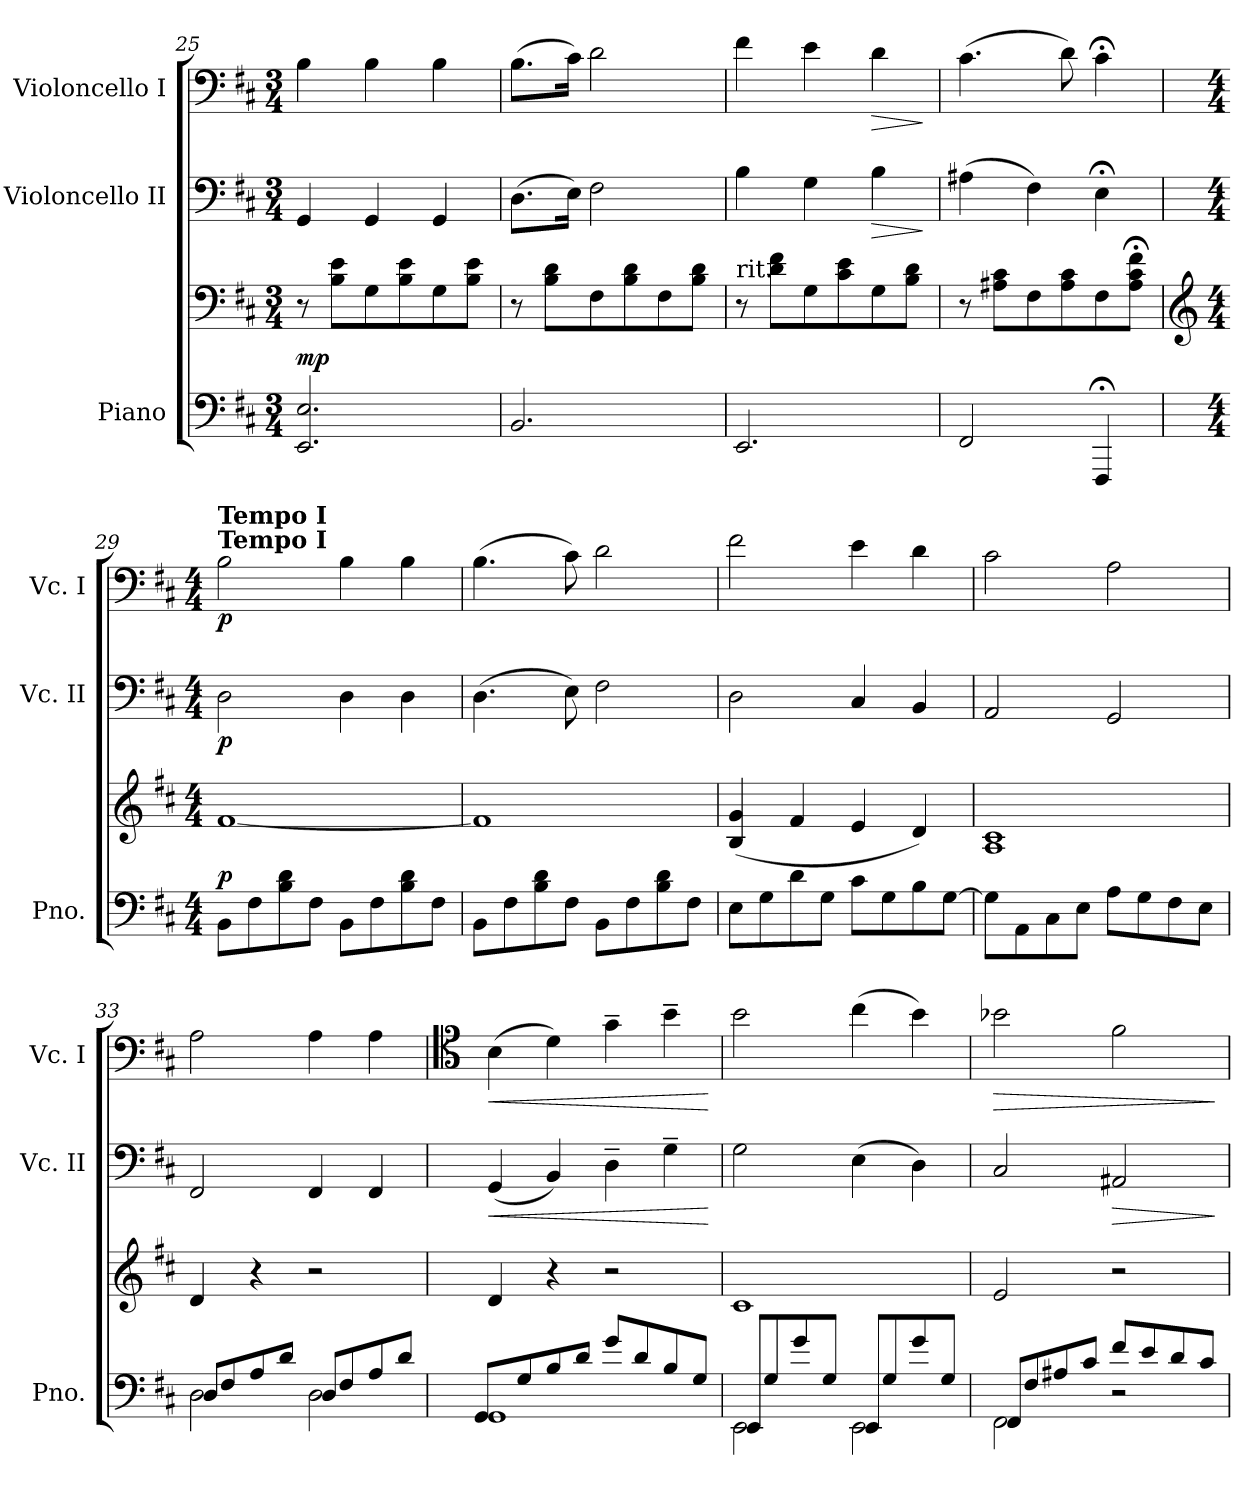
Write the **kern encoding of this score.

**kern	**kern	**dynam	**kern	**dynam	**kern	**dynam
*part3	*part3	*part3	*part2	*part2	*part1	*part1
*staff4	*staff3	*staff3/4	*staff2	*staff2	*staff1	*staff1
*I"Piano	*	*	*I"Violoncello II	*	*I"Violoncello I	*
*I'Pno.	*	*	*I'Vc. II	*	*I'Vc. I	*
*clefF4	*clefF4	*	*clefF4	*	*clefF4	*
*k[f#c#]	*k[f#c#]	*	*k[f#c#]	*	*k[f#c#]	*
*M3/4	*M3/4	*	*M3/4	*	*M3/4	*
=25	=25	=25	=25	=25	=25	=25
!	!	!LO:DY:a=2	!	!LO:DY:b	!	!
!	!	!	!	!LO:DY:n=1:b	!	!
2.EE/ 2.E/	8r	mp	4GG/	mp mp	4B\	.
.	8B\ 8e\L	.	.	.	.	.
.	8G\	.	4GG/	.	4B\	.
.	8B\ 8e\	.	.	.	.	.
.	8G\	.	4GG/	.	4B\	.
.	8B\ 8e\J	.	.	.	.	.
=26	=26	=26	=26	=26	=26	=26
2.BB/	8r	.	(8.D\L	.	(8.B\L	.
.	8B\ 8d\L	.	.	.	.	.
.	.	.	16E\Jk)	.	16c#\Jk)	.
.	8F#\	.	2F#\	.	2d\	.
.	8B\ 8d\	.	.	.	.	.
.	8F#\	.	.	.	.	.
.	8B\ 8d\J	.	.	.	.	.
=27	=27	=27	=27	=27	=27	=27
!	!LO:TX:a:t=rit.	!	!	!	!	!
2.EE/	8r	.	4B\	.	4f#\	.
.	8d\ 8f#\L	.	.	.	.	.
.	8G\	.	4G\	.	4e\	.
.	8c#\ 8e\	.	.	.	.	.
!	!	!	!	!LO:HP:b	!	!LO:HP:b
.	8G\	.	4B\	>	4d\	>
.	8B\ 8d\J	.	.	.	.	.
.	.	.	.	]	.	]
=28	=28	=28	=28	=28	=28	=28
2FF#/	8r	.	(4A#X\	.	(4.c#\	.
.	8A#X\ 8c#\L	.	.	.	.	.
.	8F#\	.	4F#\)	.	.	.
.	8A#\ 8c#\	.	.	.	8d\)	.
4FFF#;/	8F#\	.	4E;<\	.	4c#;<\	.
.	8A#\;< 8c#\;< 8f#\;<J	.	.	.	.	.
!!LO:LB:g=z
=29	=29	=29	=29	=29	=29	=29
*	*clefG2	*	*	*	*	*
*M4/4	*M4/4	*	*M4/4	*	*M4/4	*
!	!	!	!	!	!LO:TX:a:B:t=Tempo I	!
!	!	!	!	!	!LO:TX:a:B:t=Tempo I	!
!	!	!LO:DY:a=2	!	!LO:DY:b	!	!LO:DY:b
8BB\L	[1f#	p	2D\	p	2B\	p
8F#\	.	.	.	.	.	.
8B\ 8d\	.	.	.	.	.	.
8F#\J	.	.	.	.	.	.
8BB\L	.	.	4D\	.	4B\	.
8F#\	.	.	.	.	.	.
8B\ 8d\	.	.	4D\	.	4B\	.
8F#\J	.	.	.	.	.	.
=30	=30	=30	=30	=30	=30	=30
8BB\L	1f#]	.	(4.D\	.	(4.B\	.
8F#\	.	.	.	.	.	.
8B\ 8d\	.	.	.	.	.	.
8F#\J	.	.	8E\)	.	8c#\)	.
8BB\L	.	.	2F#\	.	2d\	.
8F#\	.	.	.	.	.	.
8B\ 8d\	.	.	.	.	.	.
8F#\J	.	.	.	.	.	.
=31	=31	=31	=31	=31	=31	=31
8E\L	(4B/ 4g/	.	2D\	.	2f#\	.
8G\	.	.	.	.	.	.
8d\	4f#/	.	.	.	.	.
8G\J	.	.	.	.	.	.
8c#\L	4e/	.	4C#/	.	4e\	.
8G\	.	.	.	.	.	.
8B\	4d/)	.	4BB/	.	4d\	.
[8G\J	.	.	.	.	.	.
=32	=32	=32	=32	=32	=32	=32
8G\L]	1A 1c#	.	2AA/	.	2c#\	.
8AA\	.	.	.	.	.	.
8C#\	.	.	.	.	.	.
8E\J	.	.	.	.	.	.
8A\L	.	.	2GG/	.	2A\	.
8G\	.	.	.	.	.	.
8F#\	.	.	.	.	.	.
8E\J	.	.	.	.	.	.
!!LO:PB:g=z
=33	=33	=33	=33	=33	=33	=33
*^	*	*	*	*	*	*
*	*^	*	*	*	*	*	*
1rbyy	2D\	8D/L	4d/	.	2FF#/	.	2A\	.
.	.	8F#/	.	.	.	.	.	.
.	.	8A/	4r	.	.	.	.	.
.	.	8d/J	.	.	.	.	.	.
.	2D\	8D/L	2r	.	4FF#/	.	4A\	.
.	.	8F#/	.	.	.	.	.	.
.	.	8A/	.	.	4FF#/	.	4A\	.
.	.	8d/J	.	.	.	.	.	.
=34	=34	=34	=34	=34	=34	=34	=34	=34
*	*	*	*	*	*	*	*clefC4	*
!	!	!	!	!	!	!LO:HP:b	!	!LO:HP:b
1rbyy	1GG	8GG/L	4d/	.	(4GG/	<	(4B\	<
.	.	8G/	.	.	.	.	.	.
.	.	8B/	4r	.	4BB/)	.	4d\)	.
.	.	8d/J	.	.	.	.	.	.
.	.	8g/L	2r	.	4D~\	.	4g~\	.
.	.	8d/	.	.	.	.	.	.
.	.	8B/	.	.	4G~\	.	4b~\	.
.	.	8G/J	.	.	.	.	.	.
*v	*v	*v	*	*	*	*	*	*
.	.	.	.	[	.	[
=35	=35	=35	=35	=35	=35	=35
*^	*	*	*	*	*	*
*	*^	*	*	*	*	*	*
1rbyy	2EE\	8EE/L	1c#	.	2G\	.	2b\	.
.	.	8G/	.	.	.	.	.	.
.	.	8g/	.	.	.	.	.	.
.	.	8G/J	.	.	.	.	.	.
.	2EE\	8EE/L	.	.	(4E\	.	(4cc#\	.
.	.	8G/	.	.	.	.	.	.
.	.	8g/	.	.	4D\)	.	4b\)	.
.	.	8G/J	.	.	.	.	.	.
!!LO:LB:g=z
=36	=36	=36	=36	=36	=36	=36	=36	=36
!	!	!	!	!	!	!	!	!LO:HP:b
1rbyy	2FF#\	8FF#/L	2e/	.	2C#/	.	2b-X\	>
.	.	8F#/	.	.	.	.	.	.
.	.	8A#X/	.	.	.	.	.	.
.	.	8c#/J	.	.	.	.	.	.
!	!	!	!	!	!	!LO:HP:b	!	!
.	2r	8f#/L	2r	.	2AA#X/	>	2f#\	.
.	.	8e/	.	.	.	.	.	.
.	.	8d/	.	.	.	.	.	.
.	.	8c#/J	.	.	.	.	.	.
*v	*v	*v	*	*	*	*	*	*
.	.	.	.	]	.	]
=	=	=	=	=	=	=
*-	*-	*-	*-	*-	*-	*-
